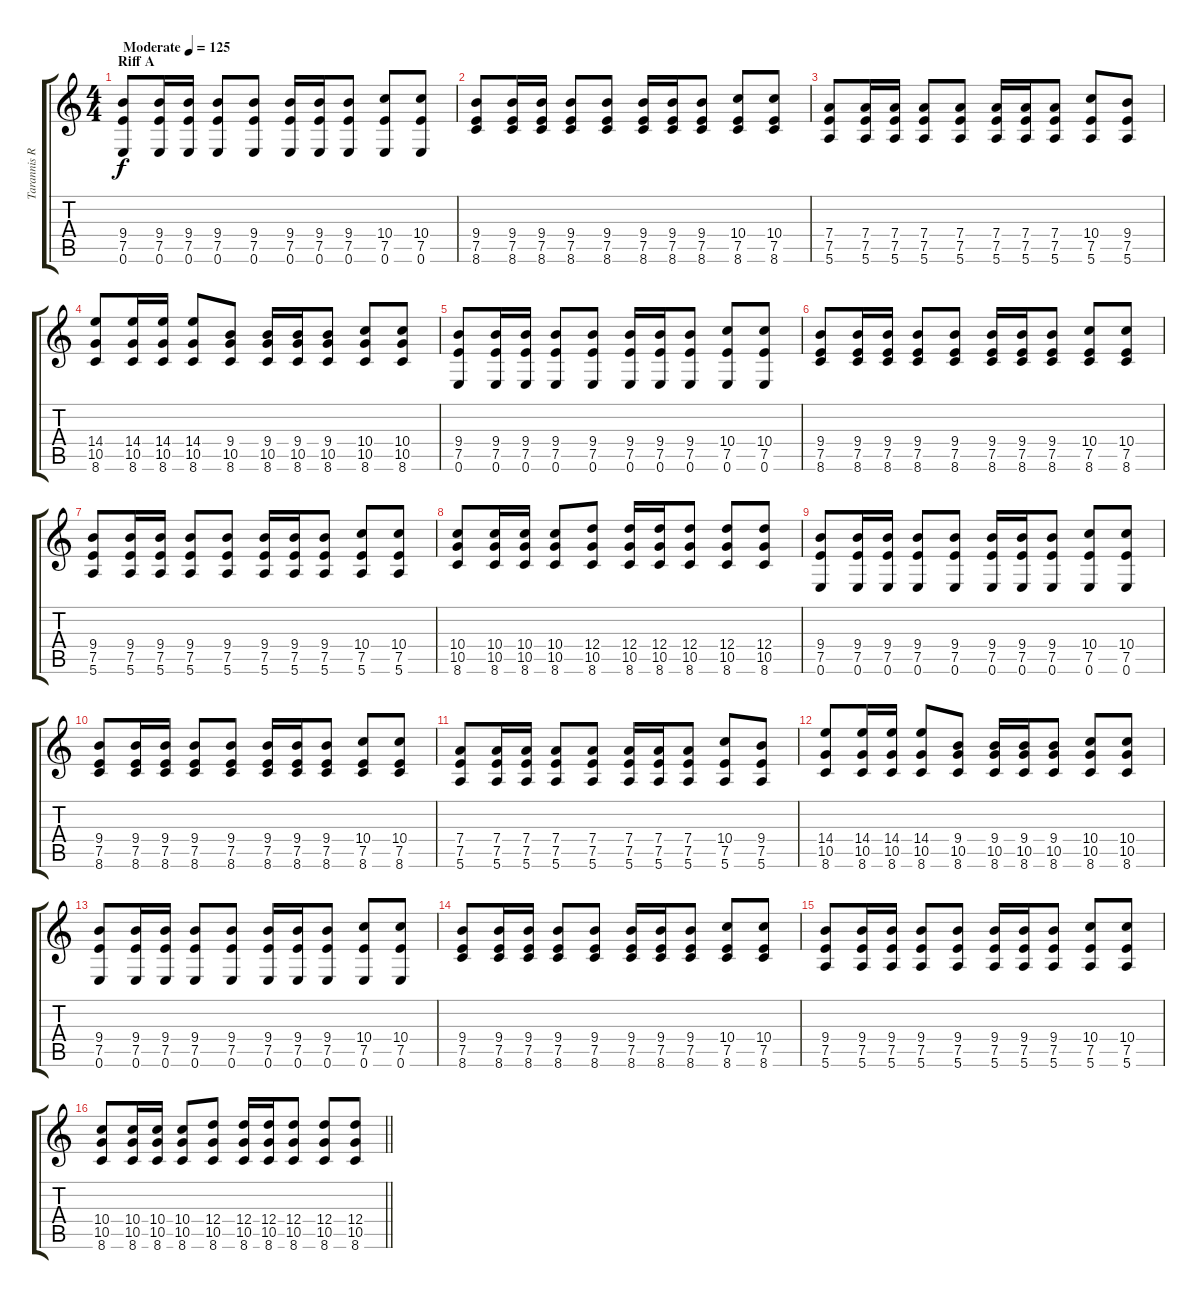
\track ("Tarannis Rythm Guitar" "Tarannis R") {instrument distortionguitar}
\staff {score tabs}
\tuning (E4 B3 G3 D3 A2 E2) {hide}
\ts (4 4)
\section ("" "Riff A")
\tempo (125 "Moderate")
\clef g2
\ks c
(9.4 7.5 0.6).8{dy f instrument distortionguitar} (9.4 7.5 0.6).16 (9.4 7.5 0.6).16 (9.4 7.5 0.6).8 (9.4 7.5 0.6).8 (9.4 7.5 0.6).16 (9.4 7.5 0.6).16 (9.4 7.5 0.6).8 (10.4 7.5 0.6).8 (10.4 7.5 0.6).8 |
(9.4 7.5 8.6).8 (9.4 7.5 8.6).16 (9.4 7.5 8.6).16 (9.4 7.5 8.6).8 (9.4 7.5 8.6).8 (9.4 7.5 8.6).16 (9.4 7.5 8.6).16 (9.4 7.5 8.6).8 (10.4 7.5 8.6).8 (10.4 7.5 8.6).8 |
(7.4 7.5 5.6).8 (7.4 7.5 5.6).16 (7.4 7.5 5.6).16 (7.4 7.5 5.6).8 (7.4 7.5 5.6).8 (7.4 7.5 5.6).16 (7.4 7.5 5.6).16 (7.4 7.5 5.6).8 (10.4 7.5 5.6).8 (9.4 7.5 5.6).8 |
(14.4 10.5 8.6).8 (14.4 10.5 8.6).16 (14.4 10.5 8.6).16 (14.4 10.5 8.6).8 (9.4 10.5 8.6).8 (9.4 10.5 8.6).16 (9.4 10.5 8.6).16 (9.4 10.5 8.6).8 (10.4 10.5 8.6).8 (10.4 10.5 8.6).8 |
(9.4 7.5 0.6).8 (9.4 7.5 0.6).16 (9.4 7.5 0.6).16 (9.4 7.5 0.6).8 (9.4 7.5 0.6).8 (9.4 7.5 0.6).16 (9.4 7.5 0.6).16 (9.4 7.5 0.6).8 (10.4 7.5 0.6).8 (10.4 7.5 0.6).8 |
(9.4 7.5 8.6).8 (9.4 7.5 8.6).16 (9.4 7.5 8.6).16 (9.4 7.5 8.6).8 (9.4 7.5 8.6).8 (9.4 7.5 8.6).16 (9.4 7.5 8.6).16 (9.4 7.5 8.6).8 (10.4 7.5 8.6).8 (10.4 7.5 8.6).8 |
(9.4 7.5 5.6).8 (9.4 7.5 5.6).16 (9.4 7.5 5.6).16 (9.4 7.5 5.6).8 (9.4 7.5 5.6).8 (9.4 7.5 5.6).16 (9.4 7.5 5.6).16 (9.4 7.5 5.6).8 (10.4 7.5 5.6).8 (10.4 7.5 5.6).8 |
(10.4 10.5 8.6).8 (10.4 10.5 8.6).16 (10.4 10.5 8.6).16 (10.4 10.5 8.6).8 (12.4 10.5 8.6).8 (12.4 10.5 8.6).16 (12.4 10.5 8.6).16 (12.4 10.5 8.6).8 (12.4 10.5 8.6).8 (12.4 10.5 8.6).8 |
(9.4 7.5 0.6).8 (9.4 7.5 0.6).16 (9.4 7.5 0.6).16 (9.4 7.5 0.6).8 (9.4 7.5 0.6).8 (9.4 7.5 0.6).16 (9.4 7.5 0.6).16 (9.4 7.5 0.6).8 (10.4 7.5 0.6).8 (10.4 7.5 0.6).8 |
(9.4 7.5 8.6).8 (9.4 7.5 8.6).16 (9.4 7.5 8.6).16 (9.4 7.5 8.6).8 (9.4 7.5 8.6).8 (9.4 7.5 8.6).16 (9.4 7.5 8.6).16 (9.4 7.5 8.6).8 (10.4 7.5 8.6).8 (10.4 7.5 8.6).8 |
(7.4 7.5 5.6).8 (7.4 7.5 5.6).16 (7.4 7.5 5.6).16 (7.4 7.5 5.6).8 (7.4 7.5 5.6).8 (7.4 7.5 5.6).16 (7.4 7.5 5.6).16 (7.4 7.5 5.6).8 (10.4 7.5 5.6).8 (9.4 7.5 5.6).8 |
(14.4 10.5 8.6).8 (14.4 10.5 8.6).16 (14.4 10.5 8.6).16 (14.4 10.5 8.6).8 (9.4 10.5 8.6).8 (9.4 10.5 8.6).16 (9.4 10.5 8.6).16 (9.4 10.5 8.6).8 (10.4 10.5 8.6).8 (10.4 10.5 8.6).8 |
(9.4 7.5 0.6).8 (9.4 7.5 0.6).16 (9.4 7.5 0.6).16 (9.4 7.5 0.6).8 (9.4 7.5 0.6).8 (9.4 7.5 0.6).16 (9.4 7.5 0.6).16 (9.4 7.5 0.6).8 (10.4 7.5 0.6).8 (10.4 7.5 0.6).8 |
(9.4 7.5 8.6).8 (9.4 7.5 8.6).16 (9.4 7.5 8.6).16 (9.4 7.5 8.6).8 (9.4 7.5 8.6).8 (9.4 7.5 8.6).16 (9.4 7.5 8.6).16 (9.4 7.5 8.6).8 (10.4 7.5 8.6).8 (10.4 7.5 8.6).8 |
(9.4 7.5 5.6).8 (9.4 7.5 5.6).16 (9.4 7.5 5.6).16 (9.4 7.5 5.6).8 (9.4 7.5 5.6).8 (9.4 7.5 5.6).16 (9.4 7.5 5.6).16 (9.4 7.5 5.6).8 (10.4 7.5 5.6).8 (10.4 7.5 5.6).8 |
\barLineRight lightlight
(10.4 10.5 8.6).8 (10.4 10.5 8.6).16 (10.4 10.5 8.6).16 (10.4 10.5 8.6).8 (12.4 10.5 8.6).8 (12.4 10.5 8.6).16 (12.4 10.5 8.6).16 (12.4 10.5 8.6).8 (12.4 10.5 8.6).8 (12.4 10.5 8.6).8
